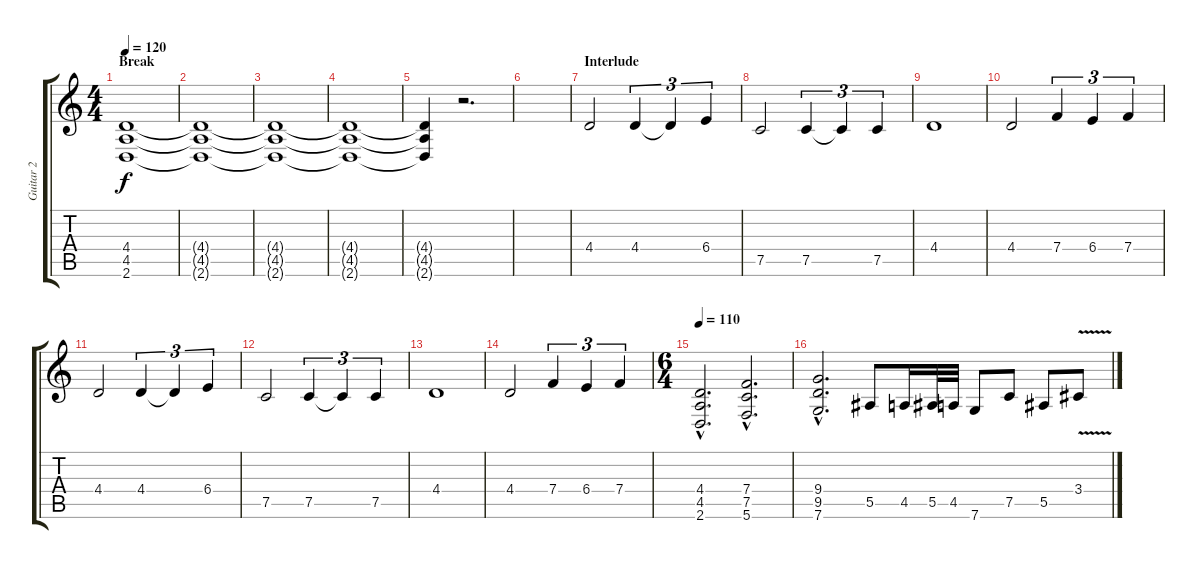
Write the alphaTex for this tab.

\track ("Guitar 2" "Guitar 2") {instrument distortionguitar}
\staff {score tabs}
\tuning (C4 G3 Eb3 Bb2 F2 C2) {hide}
\ts (4 4)
\section ("" "Break")
\tempo 120
\clef g2
\ks c
(4.4 4.5 2.6).1{dy f} |
(4.4{t} 4.5{t} 2.6{t}).1 |
(4.4{t} 4.5{t} 2.6{t}).1 |
(4.4{t} 4.5{t} 2.6{t}).1 |
(4.4{t} 4.5{t} 2.6{t}).4 r.2{d} |
|
\section ("" "Interlude")
4.4.2 4.4.4{tu (3 2)} 4.4{t}.4{tu (3 2)} 6.4.4{tu (3 2)} |
7.5.2 7.5.4{tu (3 2)} 7.5{t}.4{tu (3 2)} 7.5.4{tu (3 2)} |
4.4.1 |
4.4.2 7.4.4{tu (3 2)} 6.4.4{tu (3 2)} 7.4.4{tu (3 2)} |
4.4.2 4.4.4{tu (3 2)} 4.4{t}.4{tu (3 2)} 6.4.4{tu (3 2)} |
7.5.2 7.5.4{tu (3 2)} 7.5{t}.4{tu (3 2)} 7.5.4{tu (3 2)} |
4.4.1 |
4.4.2 7.4.4{tu (3 2)} 6.4.4{tu (3 2)} 7.4.4{tu (3 2)} |
\ts (6 4)
\tempo 110
(4.4{hac} 4.5{hac} 2.6{hac}).2{d} (7.4{hac} 7.5{hac} 5.6{hac}).2{d} |
(9.4{hac} 9.5{hac} 7.6{hac}).2{d} 5.5.8 4.5.16 5.5.32 4.5.32 7.6.8 7.5.8 5.5.8 3.4{v}.8
